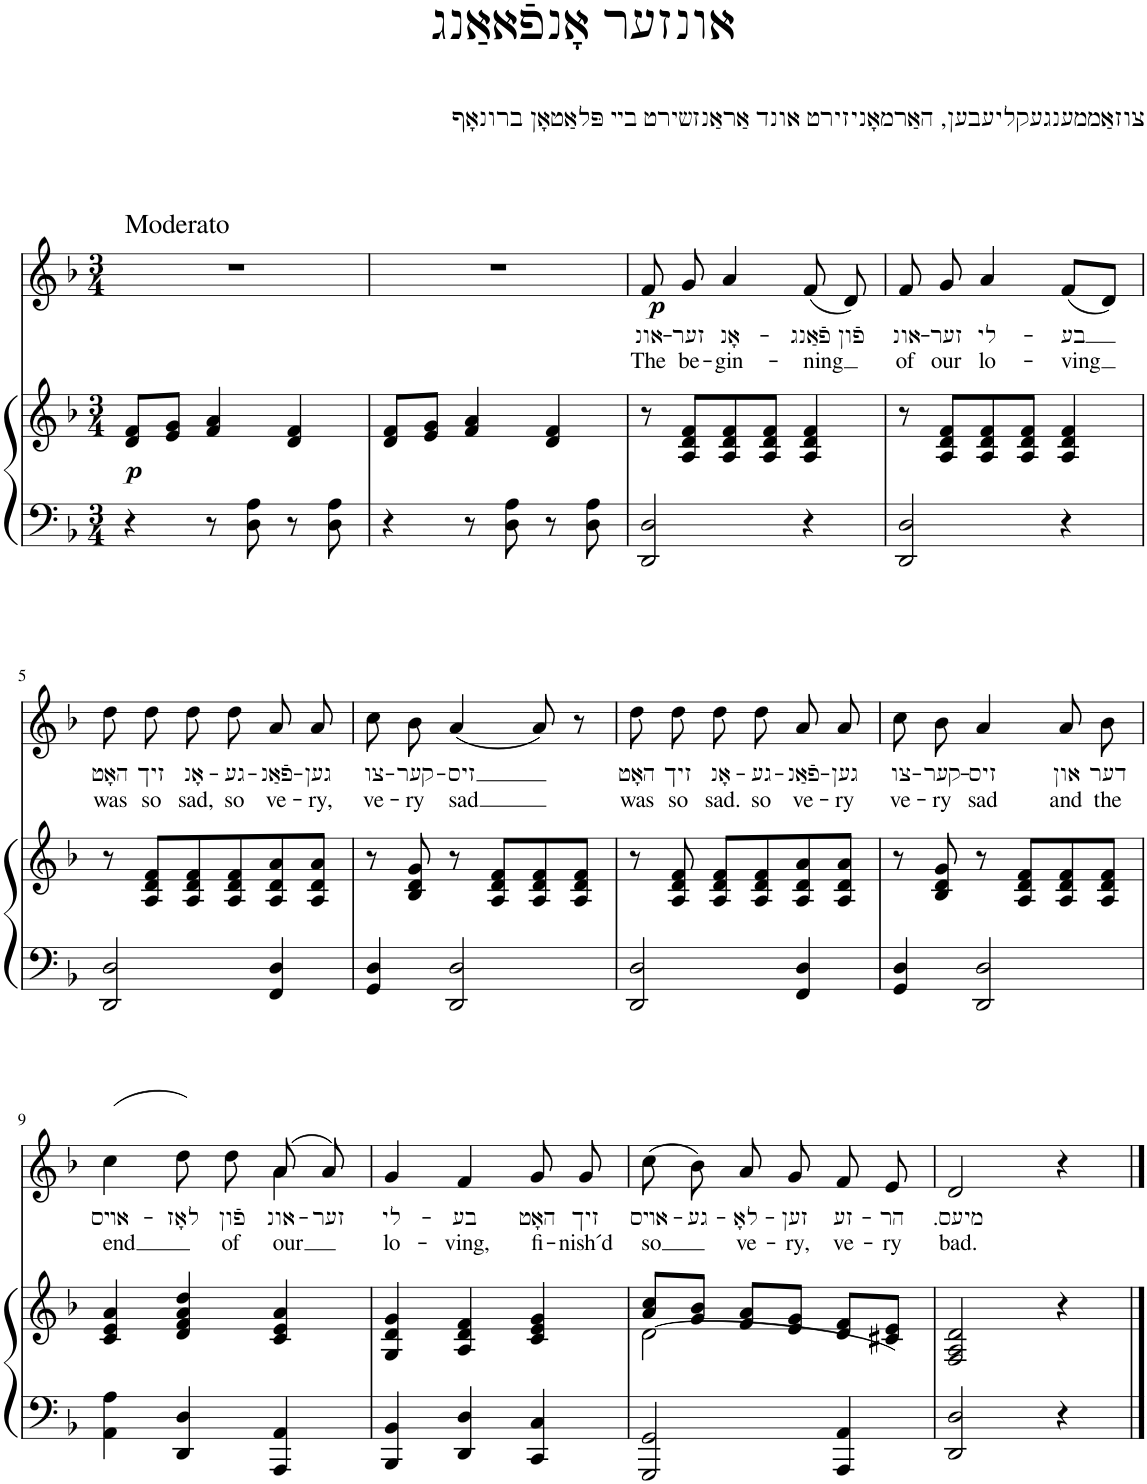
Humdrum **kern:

**kern	**kern	**dynam	**kern	**text	**text	**dynam
*part2	*part2	*part2	*part1	*part1	*part1	*part1
*staff3	*staff2	*staff2/3	*staff1	*staff1	*staff1	*staff1
*I"Klavier	*	*	*I"Piano	*	*	*
*	*	*	*I'Pno	*	*	*
*clefF4	*clefG2	*	*clefG2	*	*	*
*k[b-]	*k[b-]	*	*k[b-]	*	*	*
*M3/4	*M3/4	*	*M3/4	*	*	*
=1	=1	=1	=1	=1	=1	=1
!	!	!	!LO:TX:a:t=Moderato	!	!	!
!	!	!LO:DY:b	!	!	!	!
4r	8d/ 8f/L	p	2.r	.	.	.
.	8e/ 8g/J	.	.	.	.	.
8r	4f/ 4a/	.	.	.	.	.
8D\ 8A\	.	.	.	.	.	.
8r	4d/ 4f/	.	.	.	.	.
8D\ 8A\	.	.	.	.	.	.
=2	=2	=2	=2	=2	=2	=2
4r	8d/ 8f/L	.	2.r	.	.	.
.	8e/ 8g/J	.	.	.	.	.
8r	4f/ 4a/	.	.	.	.	.
8D\ 8A\	.	.	.	.	.	.
8r	4d/ 4f/	.	.	.	.	.
8D\ 8A\	.	.	.	.	.	.
=3	=3	=3	=3	=3	=3	=3
!	!	!	!	!LO:LY:b	!LO:LY:b	!LO:DY:b
2DD/ 2D/	8r	.	8f/	אונ-	The	p
!	!	!	!	!LO:LY:b	!LO:LY:b	!
.	8A/ 8d/ 8f/L	.	8g/	-זער	be-	.
!	!	!	!	!LO:LY:b	!LO:LY:b	!
.	8A/ 8d/ 8f/	.	4a/	אָנ-	-gin-	.
.	8A/ 8d/ 8f/J	.	.	.	.	.
!	!	!	!	!LO:LY:b	!LO:LY:b	!
4r	4A/ 4d/ 4f/	.	(8f/	-פֿאַנג	-ning	.
!	!	!	!	!LO:LY:b	!	!
.	.	.	8d/)	פֿון	.	.
=4	=4	=4	=4	=4	=4	=4
!	!	!	!	!LO:LY:b	!LO:LY:b	!
2DD/ 2D/	8r	.	8f/	אונ-	of	.
!	!	!	!	!LO:LY:b	!LO:LY:b	!
.	8A/ 8d/ 8f/L	.	8g/	-זער	our	.
!	!	!	!	!LO:LY:b	!LO:LY:b	!
.	8A/ 8d/ 8f/	.	4a/	לי-	lo-	.
.	8A/ 8d/ 8f/J	.	.	.	.	.
!	!	!	!	!LO:LY:b	!LO:LY:b	!
4r	4A/ 4d/ 4f/	.	(8f/L	-בע	-ving	.
.	.	.	8d/J)	.	.	.
!!LO:LB:g=z
=5	=5	=5	=5	=5	=5	=5
!	!	!	!	!LO:LY:b	!LO:LY:b	!
2DD/ 2D/	8r	.	8dd\	האָט	was	.
!	!	!	!	!LO:LY:b	!LO:LY:b	!
.	8A/ 8d/ 8f/L	.	8dd\	זיך	so	.
!	!	!	!	!LO:LY:b	!LO:LY:b	!
.	8A/ 8d/ 8f/	.	8dd\	אָנ-	sad,	.
!	!	!	!	!LO:LY:b	!LO:LY:b	!
.	8A/ 8d/ 8f/	.	8dd\	-גע-	so	.
!	!	!	!	!LO:LY:b	!LO:LY:b	!
4FF/ 4D/	8A/ 8d/ 8a/	.	8a/	-פֿאַנ-	ve-	.
!	!	!	!	!LO:LY:b	!LO:LY:b	!
.	8A/ 8d/ 8a/J	.	8a/	-גען	-ry,	.
=6	=6	=6	=6	=6	=6	=6
!	!	!	!	!LO:LY:b	!LO:LY:b	!
4GG/ 4D/	8r	.	8cc\	צו-	ve-	.
!	!	!	!	!LO:LY:b	!LO:LY:b	!
.	8B-/ 8d/ 8g/	.	8b-\	-קער-	-ry	.
!	!	!	!	!LO:LY:b	!LO:LY:b	!
2DD/ 2D/	8r	.	(4a/	-זיס	sad	.
.	8A/ 8d/ 8f/L	.	.	.	.	.
.	8A/ 8d/ 8f/	.	8a/)	.	.	.
.	8A/ 8d/ 8f/J	.	8r	.	.	.
=7	=7	=7	=7	=7	=7	=7
!	!	!	!	!LO:LY:b	!LO:LY:b	!
2DD/ 2D/	8r	.	8dd\	האָט	was	.
!	!	!	!	!LO:LY:b	!LO:LY:b	!
.	8A/ 8d/ 8f/	.	8dd\	זיך	so	.
!	!	!	!	!LO:LY:b	!LO:LY:b	!
.	8A/ 8d/ 8f/L	.	8dd\	אָנ-	sad.	.
!	!	!	!	!LO:LY:b	!LO:LY:b	!
.	8A/ 8d/ 8f/	.	8dd\	-גע-	so	.
!	!	!	!	!LO:LY:b	!LO:LY:b	!
4FF/ 4D/	8A/ 8d/ 8a/	.	8a/	-פֿאַנ-	ve-	.
!	!	!	!	!LO:LY:b	!LO:LY:b	!
.	8A/ 8d/ 8a/J	.	8a/	-גען	-ry	.
=8	=8	=8	=8	=8	=8	=8
!	!	!	!	!LO:LY:b	!LO:LY:b	!
4GG/ 4D/	8r	.	8cc\	צו-	ve-	.
!	!	!	!	!LO:LY:b	!LO:LY:b	!
.	8B-/ 8d/ 8g/	.	8b-\	-קער-	-ry	.
!	!	!	!	!LO:LY:b	!LO:LY:b	!
2DD/ 2D/	8r	.	4a/	-זיס	sad	.
.	8A/ 8d/ 8f/L	.	.	.	.	.
!	!	!	!	!LO:LY:b	!LO:LY:b	!
.	8A/ 8d/ 8f/	.	8a/	און	and	.
!	!	!	!	!LO:LY:b	!LO:LY:b	!
.	8A/ 8d/ 8f/J	.	8b-\	דער	the	.
!!LO:LB:g=z
=9	=9	=9	=9	=9	=9	=9
!	!	!	!	!LO:LY:b	!LO:LY:b	!
*	*	*	*^	*	*	*
4AA\ 4A\	4c/ 4e/ 4a/	.	(4cc\	2ryy	אױס-	end	.
!	!	!	!	!	!LO:LY:b	!	!
4DD/ 4D/	4d/ 4f/ 4a/ 4dd/	.	8dd\)	.	-לאָז	.	.
!	!	!	!	!	!LO:LY:b	!LO:LY:b	!
.	.	.	8dd\	.	פֿון	of	.
!	!	!	!	!	!LO:LY:b	!LO:LY:b	!
4AAA/ 4AA/	4c/ 4e/ 4a/	.	(8a/	4a\	אונ-	our	.
!	!	!	!	!	!LO:LY:b	!	!
.	.	.	8a/)	.	-זער	.	.
*	*	*	*v	*v	*	*	*
=10	=10	=10	=10	=10	=10	=10
!	!	!	!	!LO:LY:b	!LO:LY:b	!
4BBB-/ 4BB-/	4G/ 4d/ 4g/	.	4g/	לי-	lo-	.
!	!	!	!	!LO:LY:b	!LO:LY:b	!
4DD/ 4D/	4A/ 4d/ 4f/	.	4f/	-בע	-ving,	.
!	!	!	!	!LO:LY:b	!LO:LY:b	!
4CC/ 4C/	4c/ 4e/ 4g/	.	8g/	האָט	fi-	.
!	!	!	!	!LO:LY:b	!LO:LY:b	!
.	.	.	8g/	זיך	-nish´d	.
=11	=11	=11	=11	=11	=11	=11
*	*^	*	*	*	*	*
!	!	!	!	!	!LO:LY:b	!LO:LY:b	!
2GGG/ 2GG/	(8a/ 8cc/L	2d\	.	(8cc\	אױס-	so	.
!	!	!	!	!	!LO:LY:b	!	!
.	8g/ 8b-/J	.	.	8b-\)	-גע-	.	.
!	!	!	!	!	!LO:LY:b	!LO:LY:b	!
.	8f/ 8a/L	.	.	8a/	-לאָ-	ve-	.
!	!	!	!	!	!LO:LY:b	!LO:LY:b	!
.	8e/ 8g/J	.	.	8g/	-זען	-ry,	.
!	!	!	!	!	!LO:LY:b	!LO:LY:b	!
4AAA/ 4AA/	8d/ 8f/L	4ryy	.	8f/	זע-	ve-	.
!	!	!	!	!	!LO:LY:b	!LO:LY:b	!
.	8c#X/ 8e/J)	.	.	8e/	-הר	-ry	.
*	*v	*v	*	*	*	*	*
=12	=12	=12	=12	=12	=12	=12
!	!	!	!	!LO:LY:b	!LO:LY:b	!
2DD/ 2D/	2F/ 2A/ 2d/	.	2d/	מיעס.	bad.	.
4r	4r	.	4r	.	.	.
==	==	==	==	==	==	==
*-	*-	*-	*-	*-	*-	*-
